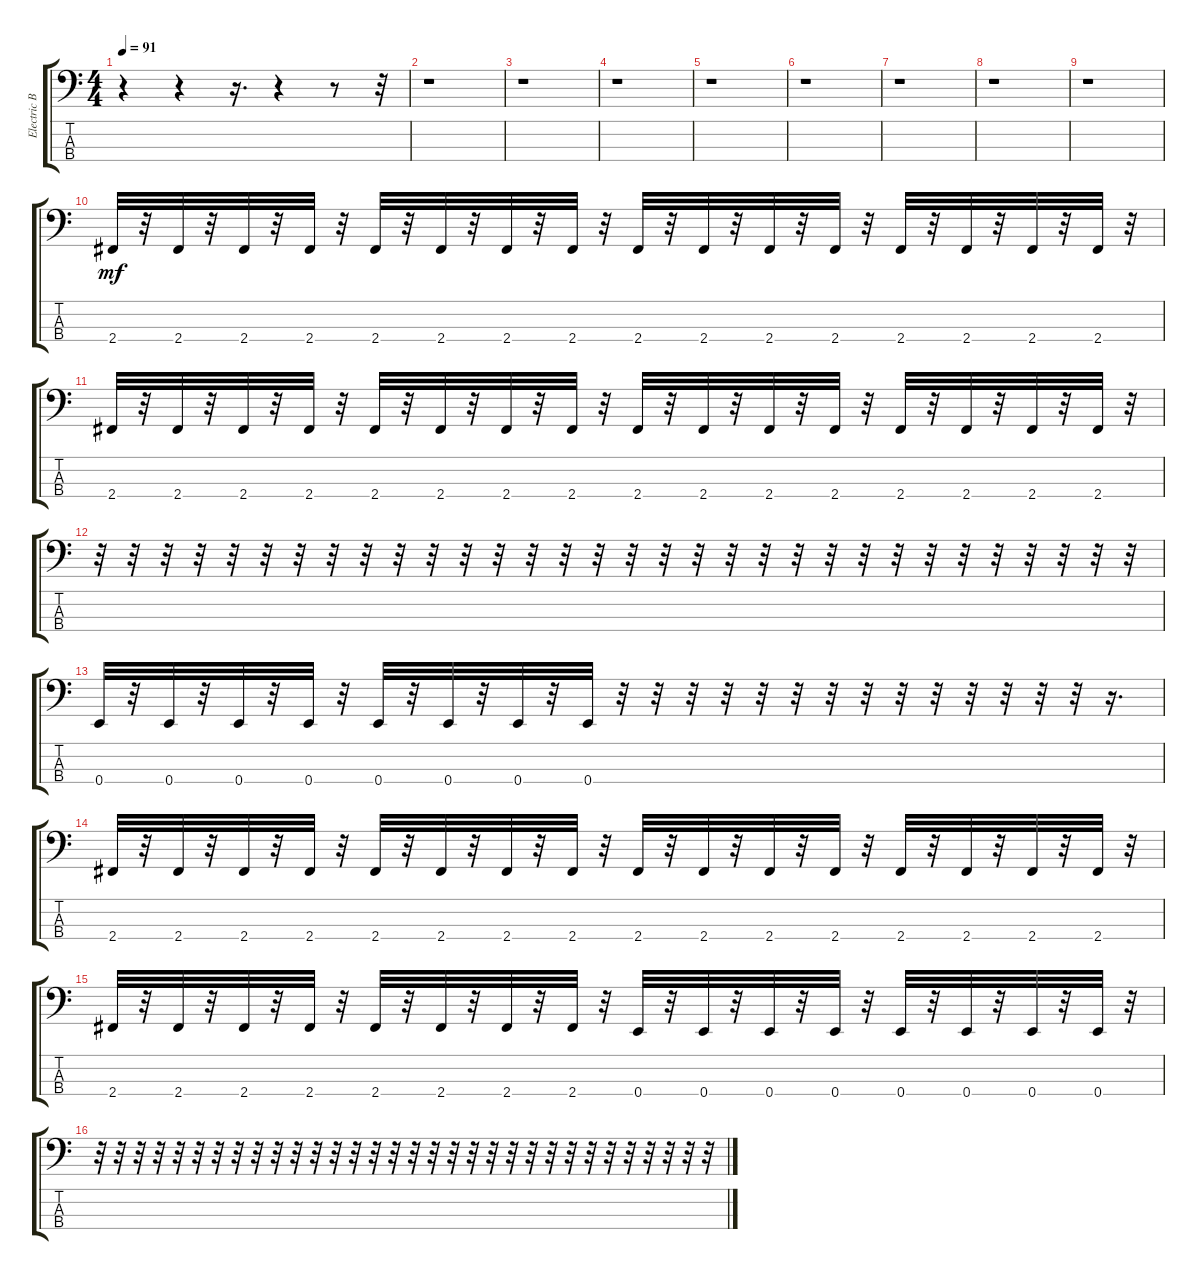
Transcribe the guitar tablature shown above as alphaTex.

\track ("Electric Bass" "Electric B") {instrument electricbassfinger}
\staff {score tabs}
\tuning (G2 D2 A1 E1) {hide}
\ts (4 4)
\tempo 91
\clef f4
\ks c
r.4{dy mf instrument electricbassfinger} r.4 r.16{d} r.4 r.8 r.32 |
r.1 |
r.1 |
r.1 |
r.1 |
r.1 |
r.1 |
r.1 |
r.1 |
2.4.32 r.32 2.4.32 r.32 2.4.32 r.32 2.4.32 r.32 2.4.32 r.32 2.4.32 r.32 2.4.32 r.32 2.4.32 r.32 2.4.32 r.32 2.4.32 r.32 2.4.32 r.32 2.4.32 r.32 2.4.32 r.32 2.4.32 r.32 2.4.32 r.32 2.4.32 r.32 |
2.4.32 r.32 2.4.32 r.32 2.4.32 r.32 2.4.32 r.32 2.4.32 r.32 2.4.32 r.32 2.4.32 r.32 2.4.32 r.32 2.4.32 r.32 2.4.32 r.32 2.4.32 r.32 2.4.32 r.32 2.4.32 r.32 2.4.32 r.32 2.4.32 r.32 2.4.32 r.32 |
r.32 r.32 r.32 r.32 r.32 r.32 r.32 r.32 r.32 r.32 r.32 r.32 r.32 r.32 r.32 r.32 r.32 r.32 r.32 r.32 r.32 r.32 r.32 r.32 r.32 r.32 r.32 r.32 r.32 r.32 r.32 r.32 |
0.4.32 r.32 0.4.32 r.32 0.4.32 r.32 0.4.32 r.32 0.4.32 r.32 0.4.32 r.32 0.4.32 r.32 0.4.32 r.32 r.32 r.32 r.32 r.32 r.32 r.32 r.32 r.32 r.32 r.32 r.32 r.32 r.32 r.16{d} |
2.4.32 r.32 2.4.32 r.32 2.4.32 r.32 2.4.32 r.32 2.4.32 r.32 2.4.32 r.32 2.4.32 r.32 2.4.32 r.32 2.4.32 r.32 2.4.32 r.32 2.4.32 r.32 2.4.32 r.32 2.4.32 r.32 2.4.32 r.32 2.4.32 r.32 2.4.32 r.32 |
2.4.32 r.32 2.4.32 r.32 2.4.32 r.32 2.4.32 r.32 2.4.32 r.32 2.4.32 r.32 2.4.32 r.32 2.4.32 r.32 0.4.32 r.32 0.4.32 r.32 0.4.32 r.32 0.4.32 r.32 0.4.32 r.32 0.4.32 r.32 0.4.32 r.32 0.4.32 r.32 |
r.32 r.32 r.32 r.32 r.32 r.32 r.32 r.32 r.32 r.32 r.32 r.32 r.32 r.32 r.32 r.32 r.32 r.32 r.32 r.32 r.32 r.32 r.32 r.32 r.32 r.32 r.32 r.32 r.32 r.32 r.32 r.32
